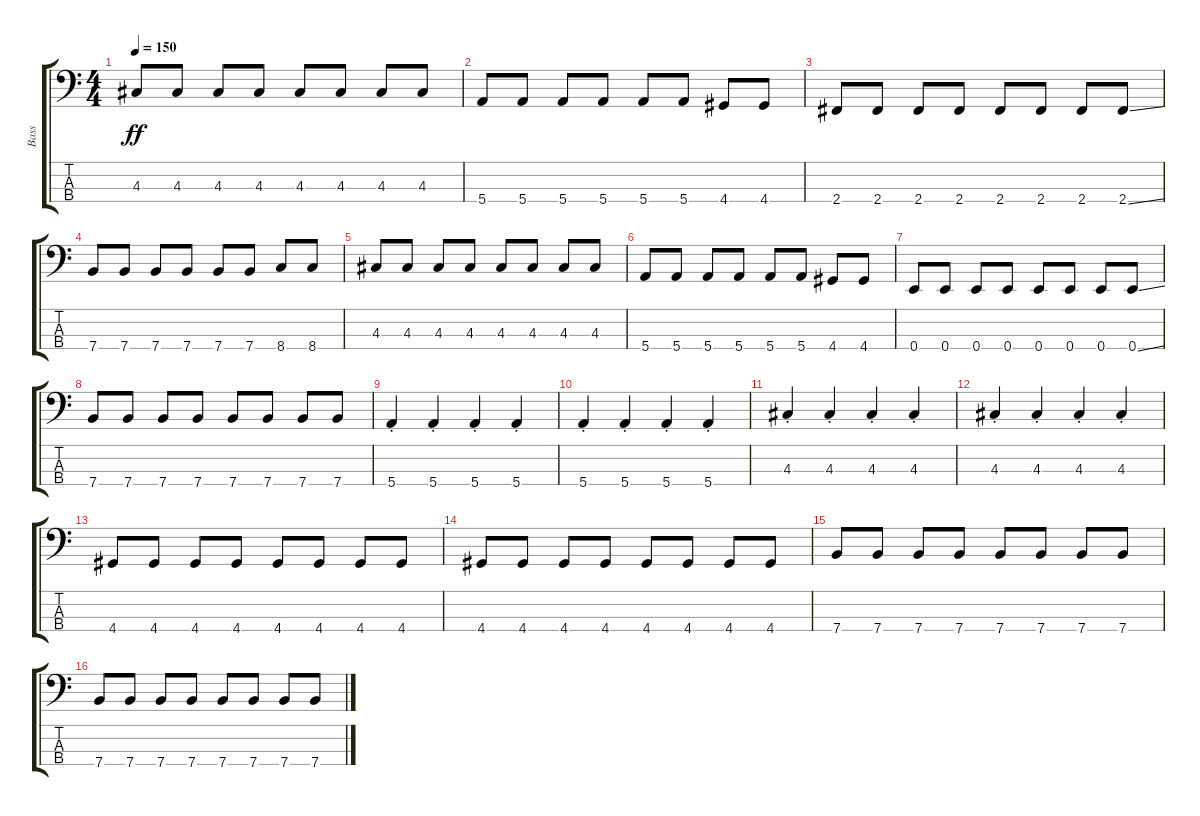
\track ("Bass" "Bass") {instrument electricbassfinger}
\staff {score tabs}
\tuning (G2 D2 A1 E1) {hide}
\ts (4 4)
\tempo 150
\clef f4
\ks c
4.3.8{dy ff} 4.3.8 4.3.8 4.3.8 4.3.8 4.3.8 4.3.8 4.3.8 |
5.4.8 5.4.8 5.4.8 5.4.8 5.4.8 5.4.8 4.4.8 4.4.8 |
2.4.8 2.4.8 2.4.8 2.4.8 2.4.8 2.4.8 2.4.8 2.4{ss}.8 |
7.4.8 7.4.8 7.4.8 7.4.8 7.4.8 7.4.8 8.4.8 8.4.8 |
4.3.8 4.3.8 4.3.8 4.3.8 4.3.8 4.3.8 4.3.8 4.3.8 |
5.4.8 5.4.8 5.4.8 5.4.8 5.4.8 5.4.8 4.4.8 4.4.8 |
0.4.8 0.4.8 0.4.8 0.4.8 0.4.8 0.4.8 0.4.8 0.4{ss}.8 |
7.4.8 7.4.8 7.4.8 7.4.8 7.4.8 7.4.8 7.4.8 7.4.8 |
5.4{st}.4 5.4{st}.4 5.4{st}.4 5.4{st}.4 |
5.4{st}.4 5.4{st}.4 5.4{st}.4 5.4{st}.4 |
4.3{st}.4 4.3{st}.4 4.3{st}.4 4.3{st}.4 |
4.3{st}.4 4.3{st}.4 4.3{st}.4 4.3{st}.4 |
4.4.8 4.4.8 4.4.8 4.4.8 4.4.8 4.4.8 4.4.8 4.4.8 |
4.4.8 4.4.8 4.4.8 4.4.8 4.4.8 4.4.8 4.4.8 4.4.8 |
7.4.8 7.4.8 7.4.8 7.4.8 7.4.8 7.4.8 7.4.8 7.4.8 |
7.4.8 7.4.8 7.4.8 7.4.8 7.4.8 7.4.8 7.4.8 7.4.8
